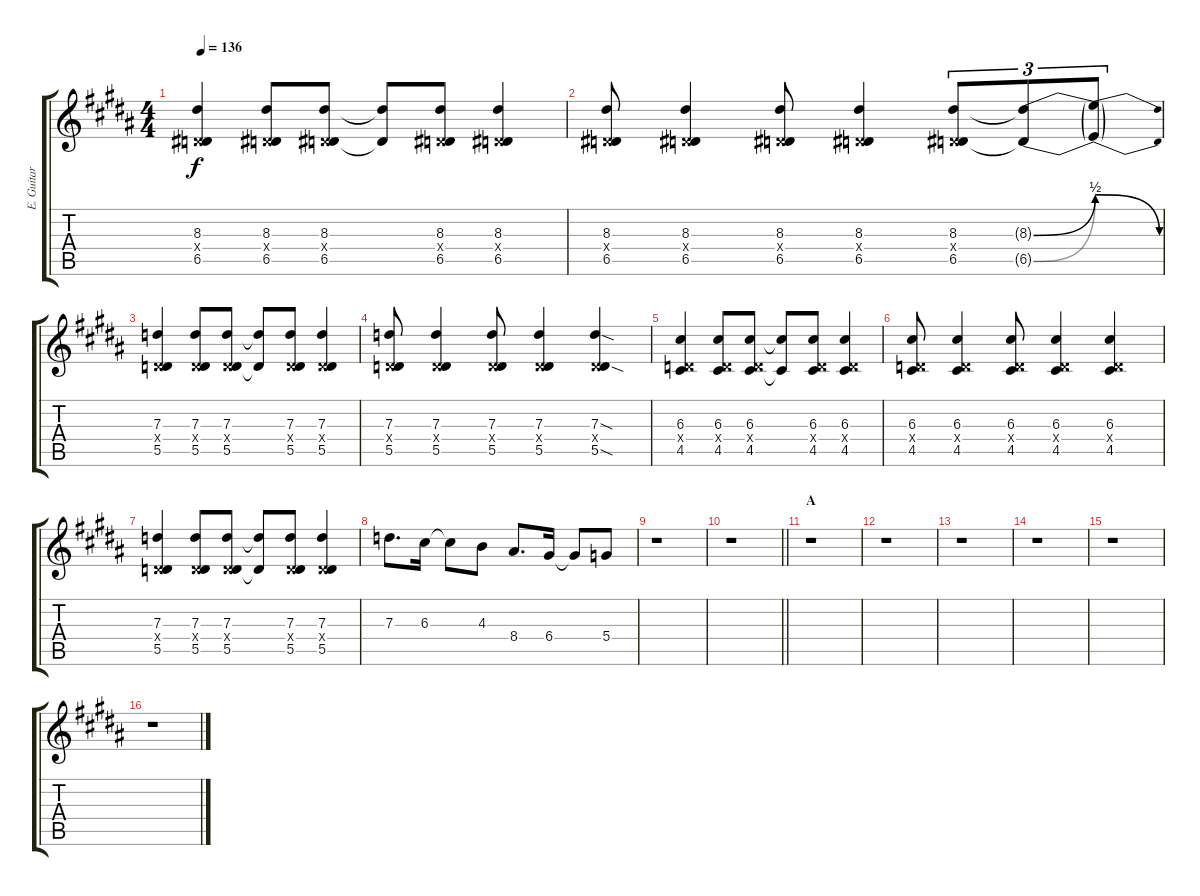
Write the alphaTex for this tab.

\track ("E. Guitar III" "E. Guitar ") {instrument overdrivenguitar}
\staff {score tabs}
\tuning (E4 B3 G3 D3 A2 D2) {hide}
\ts (4 4)
\tempo 136
\clef g2
\ks b
(8.3 0.4{x} 6.5).4{dy f} (8.3 0.4{x} 6.5).8 (8.3 0.4{x} 6.5).8 (8.3{t} 6.5{t}).8 (8.3 0.4{x} 6.5).8 (8.3 0.4{x} 6.5).4 |
(8.3 0.4{x} 6.5).8 (8.3 0.4{x} 6.5).4 (8.3 0.4{x} 6.5).8 (8.3 0.4{x} 6.5).4 (8.3 0.4{x} 6.5).8{tu (3 2)} (8.3{be (bend 0 0 60 2) t} 6.5{be (bend 0 0 60 2) t}).8{tu (3 2)} (8.3{be (release 0 2 60 0) t} 6.5{be (release 0 2 60 0) t}).8{tu (3 2)} |
(7.3 0.4{x} 5.5).4 (7.3 0.4{x} 5.5).8 (7.3 0.4{x} 5.5).8 (7.3{t} 5.5{t}).8 (7.3 0.4{x} 5.5).8 (7.3 0.4{x} 5.5).4 |
(7.3 0.4{x} 5.5).8 (7.3 0.4{x} 5.5).4 (7.3 0.4{x} 5.5).8 (7.3 0.4{x} 5.5).4 (7.3{sod} 0.4{x} 5.5{sod}).4 |
(6.3 0.4{x} 4.5).4 (6.3 0.4{x} 4.5).8 (6.3 0.4{x} 4.5).8 (6.3{t} 4.5{t}).8 (6.3 0.4{x} 4.5).8 (6.3 0.4{x} 4.5).4 |
(6.3 0.4{x} 4.5).8 (6.3 0.4{x} 4.5).4 (6.3 0.4{x} 4.5).8 (6.3 0.4{x} 4.5).4 (6.3 0.4{x} 4.5).4 |
(7.3 0.4{x} 5.5).4 (7.3 0.4{x} 5.5).8 (7.3 0.4{x} 5.5).8 (7.3{t} 5.5{t}).8 (7.3 0.4{x} 5.5).8 (7.3 0.4{x} 5.5).4 |
7.3.8{d} 6.3.16 6.3{t}.8 4.3.8 8.4.8{d} 6.4.16 6.4{t}.8 5.4.8 |
r.1 |
\barLineRight lightlight
r.1 |
\section ("" "A")
r.1 |
r.1 |
r.1 |
r.1 |
r.1 |
r.1
